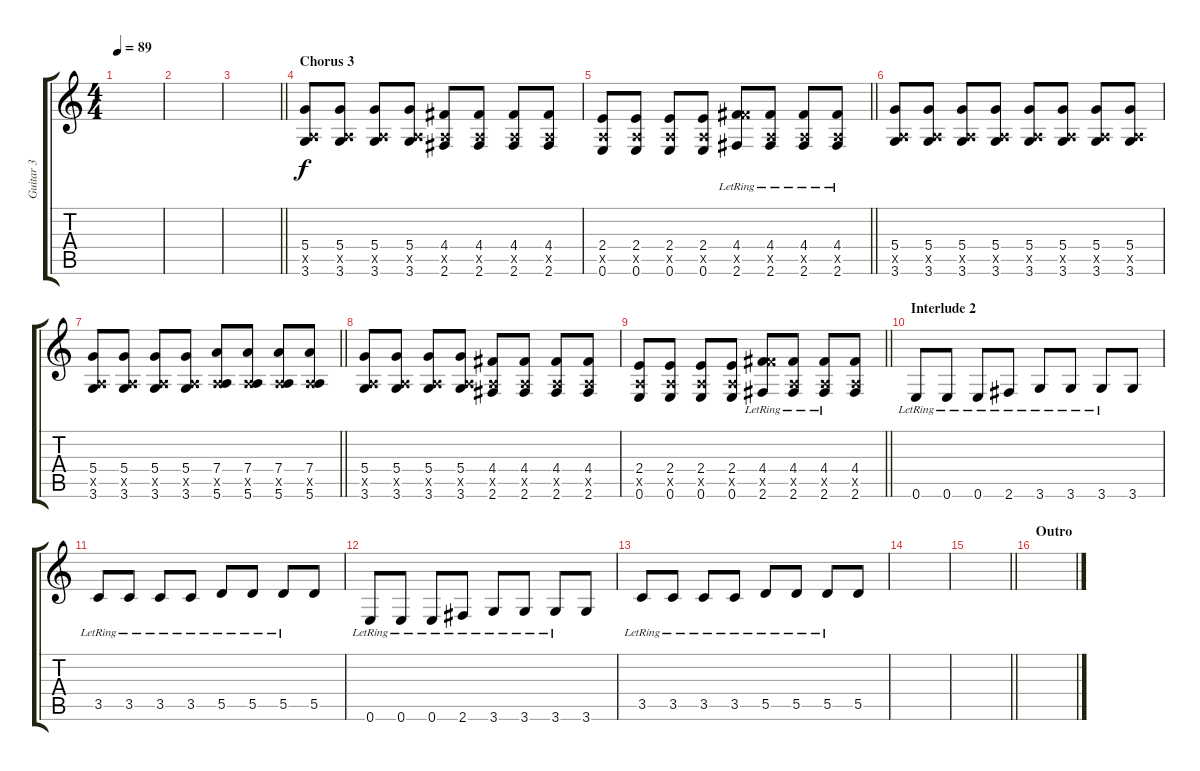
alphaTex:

\track ("Guitar 3" "Guitar 3") {instrument acousticguitarsteel}
\staff {score tabs}
\tuning (E4 B3 G3 D3 A2 E2) {hide}
\ts (4 4)
\tempo 89
\clef g2
\ks c
|
|
\barLineRight lightlight
|
\section ("" "Chorus 3")
(5.4 0.5{x} 3.6).8 (5.4 0.5{x} 3.6).8 (5.4 0.5{x} 3.6).8 (5.4 0.5{x} 3.6).8 (4.4 0.5{x} 2.6).8 (4.4 0.5{x} 2.6).8 (4.4 0.5{x} 2.6).8 (4.4 0.5{x} 2.6).8 |
\barLineRight lightlight
(2.4 0.5{x} 0.6).8 (2.4 0.5{x} 0.6).8 (2.4 0.5{x} 0.6).8 (2.4 0.5{x} 0.6).8 (4.4{lr} 9.5{x} 2.6{lr}).8 (4.4{lr} 0.5{x} 2.6{lr}).8 (4.4{lr} 0.5{x} 2.6{lr}).8 (4.4{lr} 0.5{x} 2.6{lr}).8 |
(5.4 0.5{x} 3.6).8 (5.4 0.5{x} 3.6).8 (5.4 0.5{x} 3.6).8 (5.4 0.5{x} 3.6).8 (5.4 0.5{x} 3.6).8 (5.4 0.5{x} 3.6).8 (5.4 0.5{x} 3.6).8 (5.4 0.5{x} 3.6).8 |
\barLineRight lightlight
(5.4 0.5{x} 3.6).8 (5.4 0.5{x} 3.6).8 (5.4 0.5{x} 3.6).8 (5.4 0.5{x} 3.6).8 (7.4 0.5{x} 5.6).8 (7.4 0.5{x} 5.6).8 (7.4 0.5{x} 5.6).8 (7.4 0.5{x} 5.6).8 |
(5.4 0.5{x} 3.6).8 (5.4 0.5{x} 3.6).8 (5.4 0.5{x} 3.6).8 (5.4 0.5{x} 3.6).8 (4.4 0.5{x} 2.6).8 (4.4 0.5{x} 2.6).8 (4.4 0.5{x} 2.6).8 (4.4 0.5{x} 2.6).8 |
\barLineRight lightlight
(2.4 0.5{x} 0.6).8 (2.4 0.5{x} 0.6).8 (2.4 0.5{x} 0.6).8 (2.4 0.5{x} 0.6).8 (4.4{lr} 9.5{x} 2.6{lr}).8 (4.4{lr} 0.5{x} 2.6{lr}).8 (4.4{lr} 0.5{x} 2.6{lr}).8 (4.4 0.5{x} 2.6).8 |
\section ("" "Interlude 2")
0.6{lr}.8 0.6{lr}.8 0.6{lr}.8 2.6{lr}.8 3.6{lr}.8 3.6{lr}.8 3.6{lr}.8 3.6.8 |
3.5{lr}.8 3.5{lr}.8 3.5{lr}.8 3.5{lr}.8 5.5{lr}.8 5.5{lr}.8 5.5{lr}.8 5.5.8 |
0.6{lr}.8 0.6{lr}.8 0.6{lr}.8 2.6{lr}.8 3.6{lr}.8 3.6{lr}.8 3.6{lr}.8 3.6.8 |
3.5{lr}.8 3.5{lr}.8 3.5{lr}.8 3.5{lr}.8 5.5{lr}.8 5.5{lr}.8 5.5{lr}.8 5.5.8 |
|
\barLineRight lightlight
|
\section ("" "Outro")
